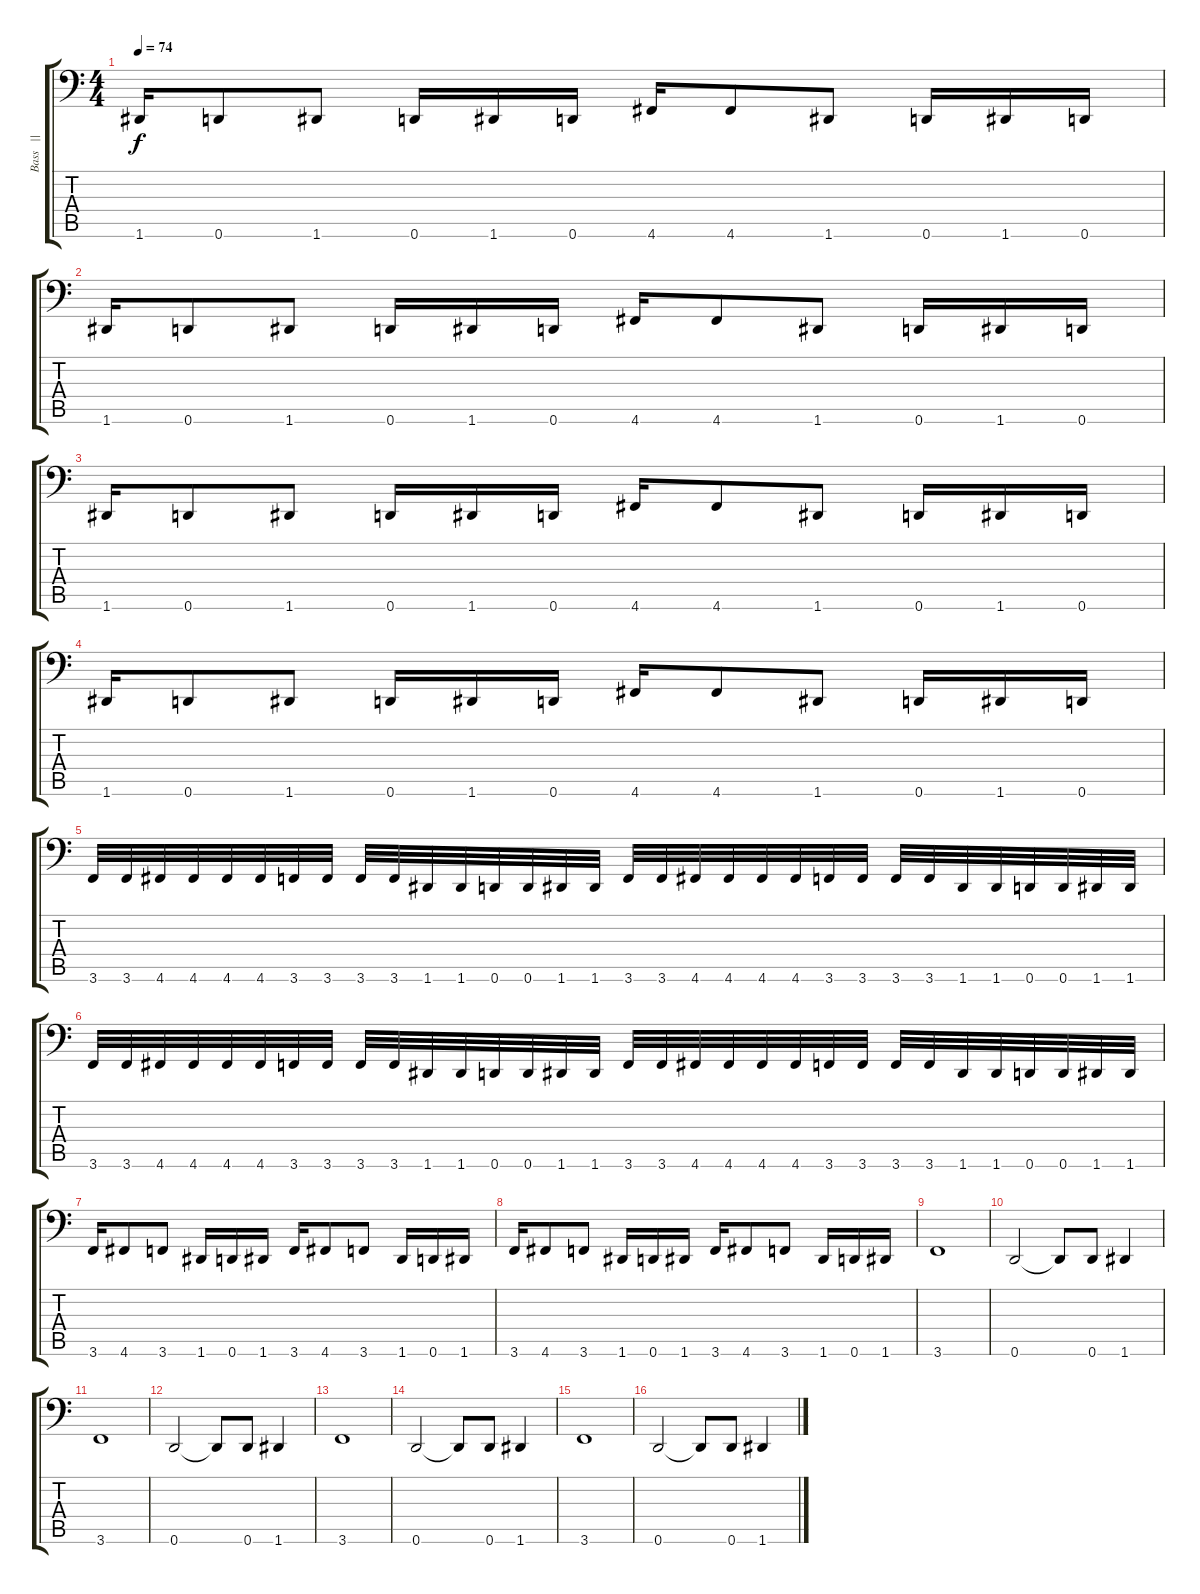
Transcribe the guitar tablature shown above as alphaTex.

\track ("Bass   || SWARM!" "Bass   || ") {instrument electricbasspick}
\staff {score tabs}
\tuning (E3 B2 G2 D2 A1 D1) {hide}
\ts (4 4)
\tempo 74
\clef f4
\ks c
1.6.16{dy f} 0.6.8 1.6.8 0.6.16 1.6.16 0.6.16 4.6.16 4.6.8 1.6.8 0.6.16 1.6.16 0.6.16 |
1.6.16 0.6.8 1.6.8 0.6.16 1.6.16 0.6.16 4.6.16 4.6.8 1.6.8 0.6.16 1.6.16 0.6.16 |
1.6.16 0.6.8 1.6.8 0.6.16 1.6.16 0.6.16 4.6.16 4.6.8 1.6.8 0.6.16 1.6.16 0.6.16 |
1.6.16 0.6.8 1.6.8 0.6.16 1.6.16 0.6.16 4.6.16 4.6.8 1.6.8 0.6.16 1.6.16 0.6.16 |
3.6.32 3.6.32 4.6.32 4.6.32 4.6.32 4.6.32 3.6.32 3.6.32 3.6.32 3.6.32 1.6.32 1.6.32 0.6.32 0.6.32 1.6.32 1.6.32 3.6.32 3.6.32 4.6.32 4.6.32 4.6.32 4.6.32 3.6.32 3.6.32 3.6.32 3.6.32 1.6.32 1.6.32 0.6.32 0.6.32 1.6.32 1.6.32 |
3.6.32 3.6.32 4.6.32 4.6.32 4.6.32 4.6.32 3.6.32 3.6.32 3.6.32 3.6.32 1.6.32 1.6.32 0.6.32 0.6.32 1.6.32 1.6.32 3.6.32 3.6.32 4.6.32 4.6.32 4.6.32 4.6.32 3.6.32 3.6.32 3.6.32 3.6.32 1.6.32 1.6.32 0.6.32 0.6.32 1.6.32 1.6.32 |
3.6.16 4.6.8 3.6.8 1.6.16 0.6.16 1.6.16 3.6.16 4.6.8 3.6.8 1.6.16 0.6.16 1.6.16 |
3.6.16 4.6.8 3.6.8 1.6.16 0.6.16 1.6.16 3.6.16 4.6.8 3.6.8 1.6.16 0.6.16 1.6.16 |
3.6.1 |
0.6.2 0.6{t}.8 0.6.8 1.6.4 |
3.6.1 |
0.6.2 0.6{t}.8 0.6.8 1.6.4 |
3.6.1 |
0.6.2 0.6{t}.8 0.6.8 1.6.4 |
3.6.1 |
0.6.2 0.6{t}.8 0.6.8 1.6.4
